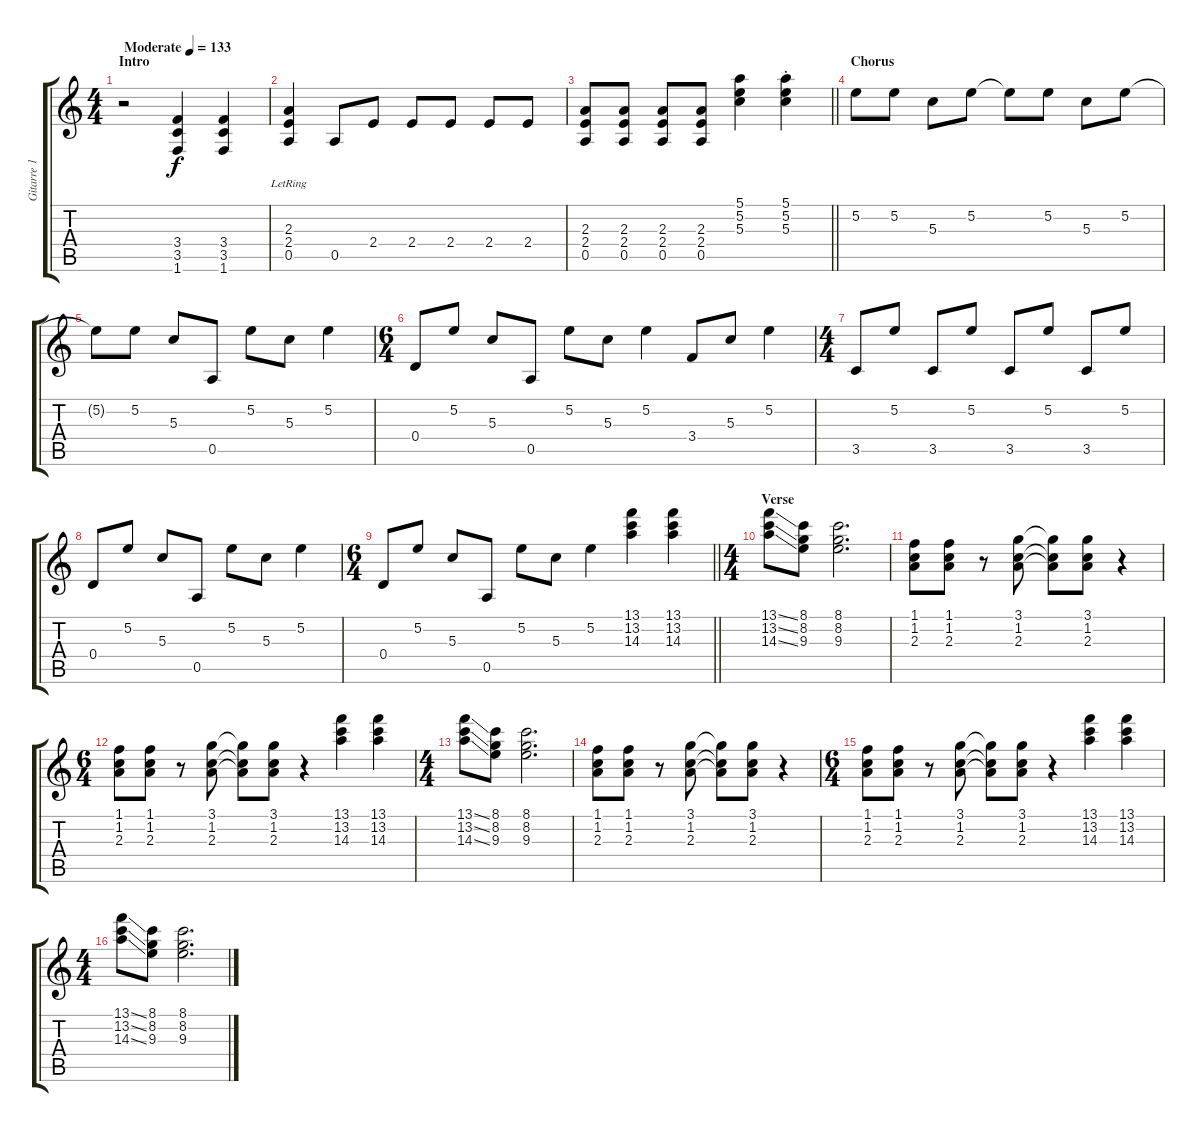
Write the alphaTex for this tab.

\track ("Gitarre 1" "Gitarre 1") {instrument electricguitarclean}
\staff {score tabs}
\tuning (E4 B3 G3 D3 A2 E2) {hide}
\ts (4 4)
\section ("" "Intro")
\tempo (133 "Moderate")
\clef g2
\ks c
r.2{dy f instrument electricguitarclean} (3.4 3.5 1.6).4 (3.4 3.5 1.6).4 |
(2.3{lr} 2.4{lr} 0.5{lr}).4 0.5.8 2.4.8 2.4.8 2.4.8 2.4.8 2.4.8 |
\barLineRight lightlight
(2.3 2.4 0.5).8 (2.3 2.4 0.5).8 (2.3 2.4 0.5).8 (2.3 2.4 0.5).8 (5.1 5.2 5.3).4 (5.1{st} 5.2{st} 5.3{st}).4 |
\section ("" "Chorus")
5.2.8 5.2.8 5.3.8 5.2.8 5.2{t}.8 5.2.8 5.3.8 5.2.8 |
5.2{t}.8 5.2.8 5.3.8 0.5.8 5.2.8 5.3.8 5.2.4 |
\ts (6 4)
0.4.8 5.2.8 5.3.8 0.5.8 5.2.8 5.3.8 5.2.4 3.4.8 5.3.8 5.2.4 |
\ts (4 4)
3.5.8 5.2.8 3.5.8 5.2.8 3.5.8 5.2.8 3.5.8 5.2.8 |
0.4.8 5.2.8 5.3.8 0.5.8 5.2.8 5.3.8 5.2.4 |
\ts (6 4)
\barLineRight lightlight
0.4.8 5.2.8 5.3.8 0.5.8 5.2.8 5.3.8 5.2.4 (13.1 13.2 14.3).4 (13.1 13.2 14.3).4 |
\ts (4 4)
\section ("" "Verse")
(13.1{ss} 13.2{ss} 14.3{ss}).8 (8.1 8.2 9.3).8 (8.1 8.2 9.3).2{d} |
(1.1 1.2 2.3).8 (1.1 1.2 2.3).8 r.8 (3.1 1.2 2.3).8 (3.1{t} 1.2{t} 2.3{t}).8 (3.1 1.2 2.3).8 r.4 |
\ts (6 4)
(1.1 1.2 2.3).8 (1.1 1.2 2.3).8 r.8 (3.1 1.2 2.3).8 (3.1{t} 1.2{t} 2.3{t}).8 (3.1 1.2 2.3).8 r.4 (13.1 13.2 14.3).4 (13.1 13.2 14.3).4 |
\ts (4 4)
(13.1{ss} 13.2{ss} 14.3{ss}).8 (8.1 8.2 9.3).8 (8.1 8.2 9.3).2{d} |
(1.1 1.2 2.3).8 (1.1 1.2 2.3).8 r.8 (3.1 1.2 2.3).8 (3.1{t} 1.2{t} 2.3{t}).8 (3.1 1.2 2.3).8 r.4 |
\ts (6 4)
(1.1 1.2 2.3).8 (1.1 1.2 2.3).8 r.8 (3.1 1.2 2.3).8 (3.1{t} 1.2{t} 2.3{t}).8 (3.1 1.2 2.3).8 r.4 (13.1 13.2 14.3).4 (13.1 13.2 14.3).4 |
\ts (4 4)
(13.1{ss} 13.2{ss} 14.3{ss}).8 (8.1 8.2 9.3).8 (8.1 8.2 9.3).2{d}
